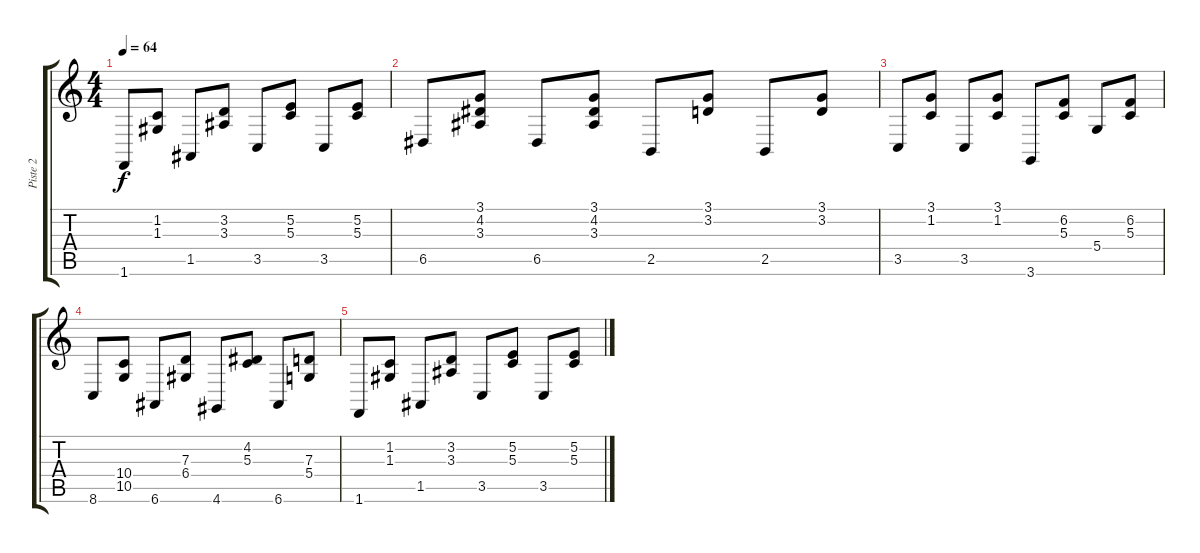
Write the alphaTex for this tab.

\track ("Piste 2" "Piste 2") {instrument synthstrings1}
\staff {score tabs}
\tuning (E4 B3 G3 D3 A2 E2) {hide}
\ts (4 4)
\tempo 64
\clef g2
\ks c
1.6.8{dy f} (1.2 1.3).8 1.5.8 (3.2 3.3).8 3.5.8 (5.2 5.3).8 3.5.8 (5.2 5.3).8 |
6.5.8 (3.1 4.2 3.3).8 6.5.8 (3.1 4.2 3.3).8 2.5.8 (3.1 3.2).8 2.5.8 (3.1 3.2).8 |
3.5.8 (3.1 1.2).8 3.5.8 (3.1 1.2).8 3.6.8 (6.2 5.3).8 5.4.8 (6.2 5.3).8 |
8.6.8{volume 0} (10.4 10.5).8 6.6.8 (7.3 6.4).8 4.6.8 (4.2 5.3).8 6.6.8 (7.3 5.4).8 |
1.6.8 (1.2 1.3).8 1.5.8 (3.2 3.3).8 3.5.8 (5.2 5.3).8 3.5.8 (5.2 5.3).8
